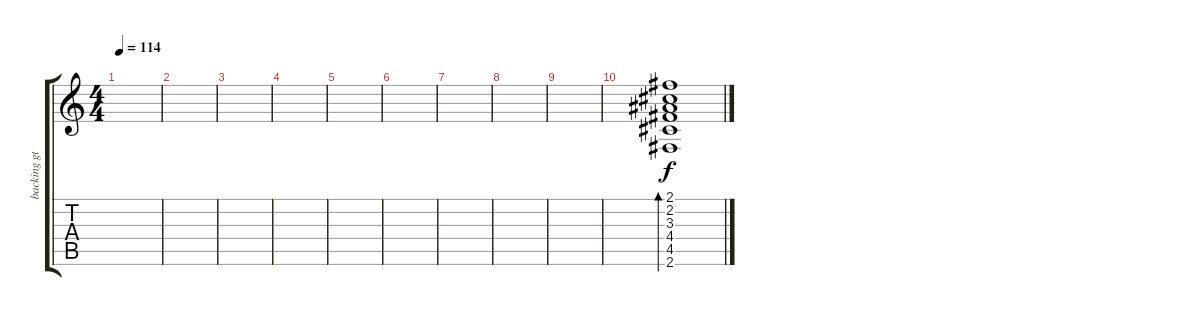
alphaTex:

\track ("backing gt" "backing gt") {instrument acousticguitarsteel}
\staff {score tabs}
\tuning (E4 B3 G3 D3 A2 E2) {hide}
\ts (4 4)
\tempo 114
\clef g2
\ks c
|
|
|
|
|
|
|
|
|
(2.1 2.2 3.3 4.4 4.5 2.6).1{bd 240}
